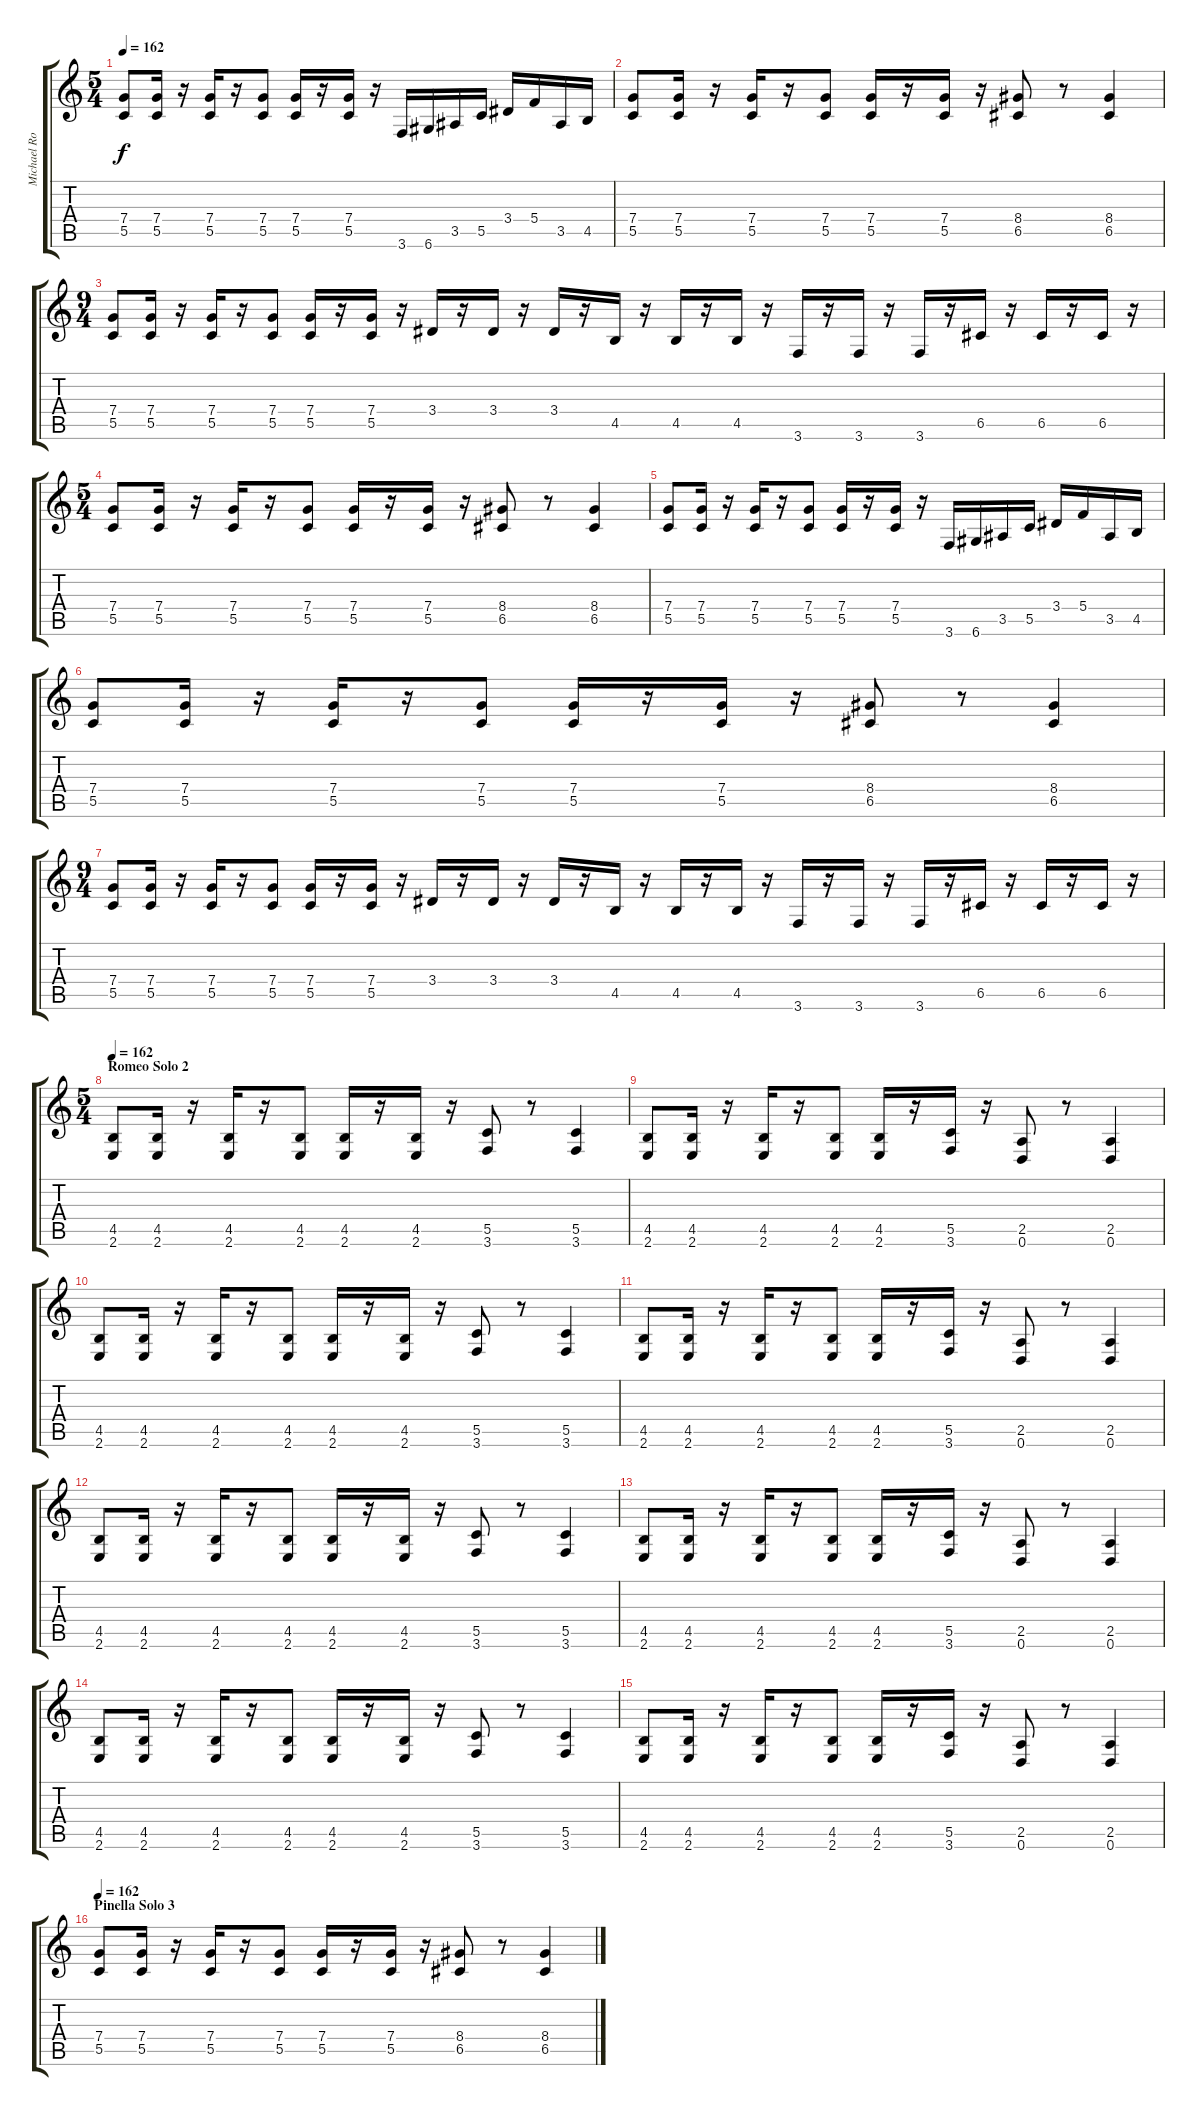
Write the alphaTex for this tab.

\track ("Michael Romeo Lead" "Michael Ro") {instrument distortionguitar}
\staff {score tabs}
\tuning (D4 A3 F3 C3 G2 D2) {hide}
\ts (5 4)
\tempo 162
\clef g2
\ks c
(7.4 5.5).8{dy f} (7.4 5.5).16 r.16 (7.4 5.5).16 r.16 (7.4 5.5).8 (7.4 5.5).16 r.16 (7.4 5.5).16 r.16 3.6.16 6.6.16 3.5.16 5.5.16 3.4.16 5.4.16 3.5.16 4.5.16 |
(7.4 5.5).8 (7.4 5.5).16 r.16 (7.4 5.5).16 r.16 (7.4 5.5).8 (7.4 5.5).16 r.16 (7.4 5.5).16 r.16 (8.4 6.5).8 r.8 (8.4 6.5).4 |
\ts (9 4)
(7.4 5.5).8 (7.4 5.5).16 r.16 (7.4 5.5).16 r.16 (7.4 5.5).8 (7.4 5.5).16 r.16 (7.4 5.5).16 r.16 3.4.16 r.16 3.4.16 r.16 3.4.16 r.16 4.5.16 r.16 4.5.16 r.16 4.5.16 r.16 3.6.16 r.16 3.6.16 r.16 3.6.16 r.16 6.5.16 r.16 6.5.16 r.16 6.5.16 r.16 |
\ts (5 4)
(7.4 5.5).8 (7.4 5.5).16 r.16 (7.4 5.5).16 r.16 (7.4 5.5).8 (7.4 5.5).16 r.16 (7.4 5.5).16 r.16 (8.4 6.5).8 r.8 (8.4 6.5).4 |
(7.4 5.5).8 (7.4 5.5).16 r.16 (7.4 5.5).16 r.16 (7.4 5.5).8 (7.4 5.5).16 r.16 (7.4 5.5).16 r.16 3.6.16 6.6.16 3.5.16 5.5.16 3.4.16 5.4.16 3.5.16 4.5.16 |
(7.4 5.5).8 (7.4 5.5).16 r.16 (7.4 5.5).16 r.16 (7.4 5.5).8 (7.4 5.5).16 r.16 (7.4 5.5).16 r.16 (8.4 6.5).8 r.8 (8.4 6.5).4 |
\ts (9 4)
(7.4 5.5).8 (7.4 5.5).16 r.16 (7.4 5.5).16 r.16 (7.4 5.5).8 (7.4 5.5).16 r.16 (7.4 5.5).16 r.16 3.4.16 r.16 3.4.16 r.16 3.4.16 r.16 4.5.16 r.16 4.5.16 r.16 4.5.16 r.16 3.6.16 r.16 3.6.16 r.16 3.6.16 r.16 6.5.16 r.16 6.5.16 r.16 6.5.16 r.16 |
\ts (5 4)
\section ("" "Romeo Solo 2")
\tempo 162
(4.5 2.6).8 (4.5 2.6).16 r.16 (4.5 2.6).16 r.16 (4.5 2.6).8 (4.5 2.6).16 r.16 (4.5 2.6).16 r.16 (5.5 3.6).8 r.8 (5.5 3.6).4 |
(4.5 2.6).8 (4.5 2.6).16 r.16 (4.5 2.6).16 r.16 (4.5 2.6).8 (4.5 2.6).16 r.16 (5.5 3.6).16 r.16 (2.5 0.6).8 r.8 (2.5 0.6).4 |
(4.5 2.6).8 (4.5 2.6).16 r.16 (4.5 2.6).16 r.16 (4.5 2.6).8 (4.5 2.6).16 r.16 (4.5 2.6).16 r.16 (5.5 3.6).8 r.8 (5.5 3.6).4 |
(4.5 2.6).8 (4.5 2.6).16 r.16 (4.5 2.6).16 r.16 (4.5 2.6).8 (4.5 2.6).16 r.16 (5.5 3.6).16 r.16 (2.5 0.6).8 r.8 (2.5 0.6).4 |
(4.5 2.6).8 (4.5 2.6).16 r.16 (4.5 2.6).16 r.16 (4.5 2.6).8 (4.5 2.6).16 r.16 (4.5 2.6).16 r.16 (5.5 3.6).8 r.8 (5.5 3.6).4 |
(4.5 2.6).8 (4.5 2.6).16 r.16 (4.5 2.6).16 r.16 (4.5 2.6).8 (4.5 2.6).16 r.16 (5.5 3.6).16 r.16 (2.5 0.6).8 r.8 (2.5 0.6).4 |
(4.5 2.6).8 (4.5 2.6).16 r.16 (4.5 2.6).16 r.16 (4.5 2.6).8 (4.5 2.6).16 r.16 (4.5 2.6).16 r.16 (5.5 3.6).8 r.8 (5.5 3.6).4 |
(4.5 2.6).8 (4.5 2.6).16 r.16 (4.5 2.6).16 r.16 (4.5 2.6).8 (4.5 2.6).16 r.16 (5.5 3.6).16 r.16 (2.5 0.6).8 r.8 (2.5 0.6).4 |
\section ("" "Pinella Solo 3")
\tempo 162
(7.4 5.5).8 (7.4 5.5).16 r.16 (7.4 5.5).16 r.16 (7.4 5.5).8 (7.4 5.5).16 r.16 (7.4 5.5).16 r.16 (8.4 6.5).8 r.8 (8.4 6.5).4
